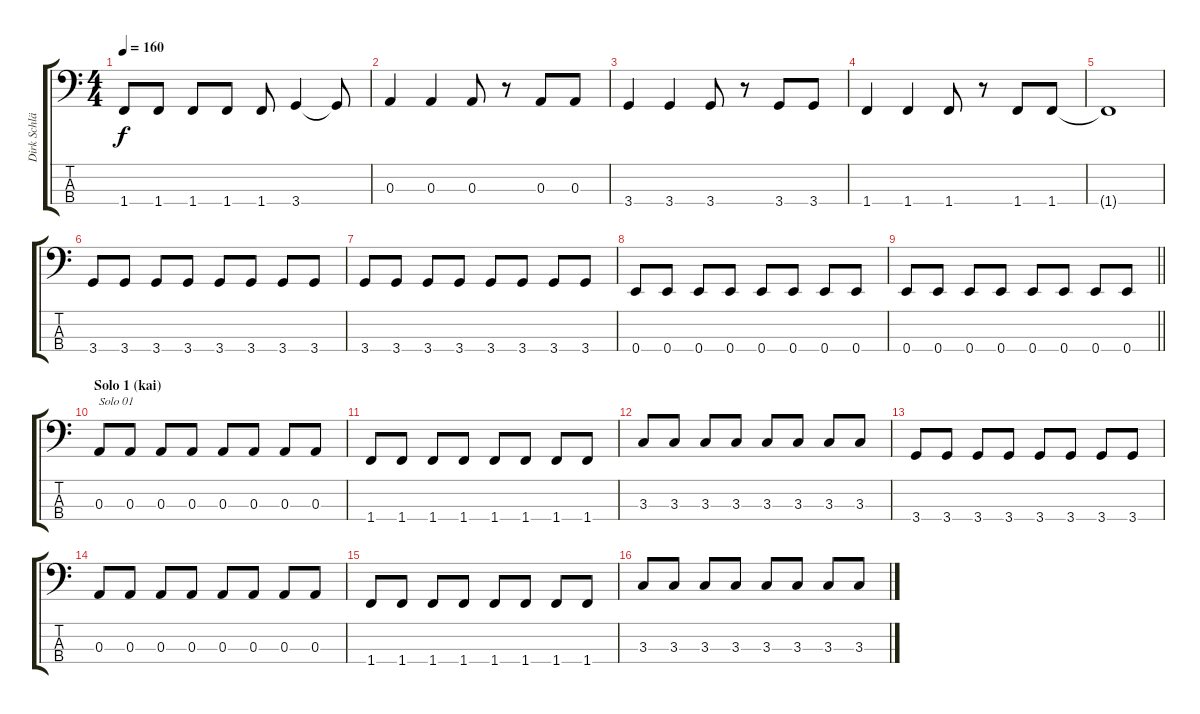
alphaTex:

\track ("Dirk Schlächter" "Dirk Schlä") {instrument electricbassfinger}
\staff {score tabs}
\tuning (G2 D2 A1 E1) {hide}
\ts (4 4)
\tempo 160
\clef f4
\ks c
1.4.8{dy f} 1.4.8 1.4.8 1.4.8 1.4.8 3.4.4 3.4{t}.8 |
0.3.4 0.3.4 0.3.8 r.8 0.3.8 0.3.8 |
3.4.4 3.4.4 3.4.8 r.8 3.4.8 3.4.8 |
1.4.4 1.4.4 1.4.8 r.8 1.4.8 1.4.8 |
1.4{t}.1 |
3.4.8 3.4.8 3.4.8 3.4.8 3.4.8 3.4.8 3.4.8 3.4.8 |
3.4.8 3.4.8 3.4.8 3.4.8 3.4.8 3.4.8 3.4.8 3.4.8 |
0.4.8 0.4.8 0.4.8 0.4.8 0.4.8 0.4.8 0.4.8 0.4.8 |
\barLineRight lightlight
0.4.8 0.4.8 0.4.8 0.4.8 0.4.8 0.4.8 0.4.8 0.4.8 |
\section ("" "Solo 1 (kai)")
0.3.8{txt "Solo 01"} 0.3.8 0.3.8 0.3.8 0.3.8 0.3.8 0.3.8 0.3.8 |
1.4.8 1.4.8 1.4.8 1.4.8 1.4.8 1.4.8 1.4.8 1.4.8 |
3.3.8 3.3.8 3.3.8 3.3.8 3.3.8 3.3.8 3.3.8 3.3.8 |
3.4.8 3.4.8 3.4.8 3.4.8 3.4.8 3.4.8 3.4.8 3.4.8 |
0.3.8 0.3.8 0.3.8 0.3.8 0.3.8 0.3.8 0.3.8 0.3.8 |
1.4.8 1.4.8 1.4.8 1.4.8 1.4.8 1.4.8 1.4.8 1.4.8 |
3.3.8 3.3.8 3.3.8 3.3.8 3.3.8 3.3.8 3.3.8 3.3.8
